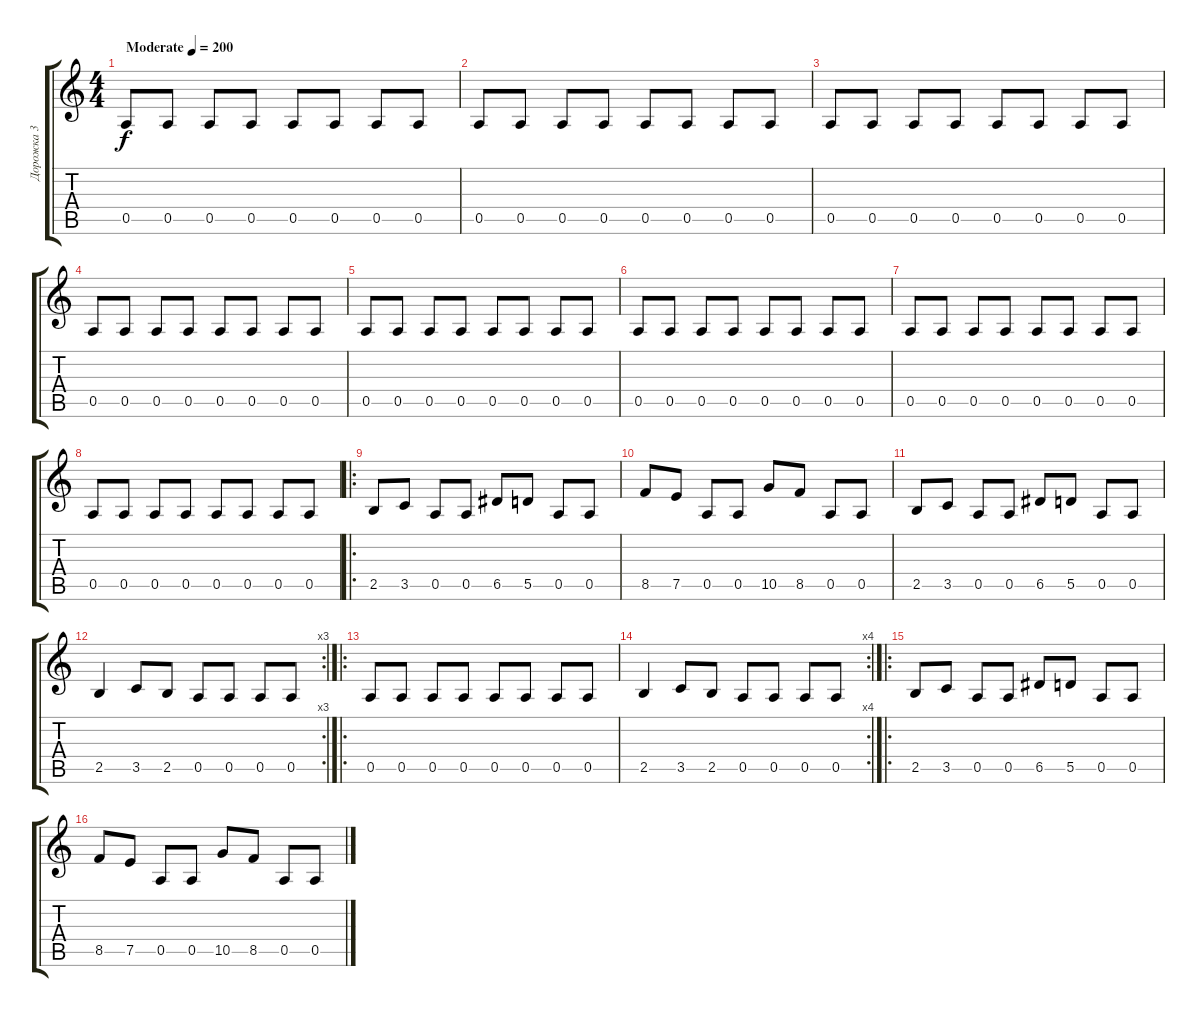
\track ("Дорожка 3" "Дорожка 3") {instrument electricbasspick}
\staff {score tabs}
\tuning (E4 B3 G3 D3 A2 E2) {hide}
\ts (4 4)
\tempo (200 "Moderate")
\clef g2
\ks c
0.5.8{dy f instrument electricbasspick} 0.5.8 0.5.8 0.5.8 0.5.8 0.5.8 0.5.8 0.5.8 |
0.5.8 0.5.8 0.5.8 0.5.8 0.5.8 0.5.8 0.5.8 0.5.8 |
0.5.8 0.5.8 0.5.8 0.5.8 0.5.8 0.5.8 0.5.8 0.5.8 |
0.5.8 0.5.8 0.5.8 0.5.8 0.5.8 0.5.8 0.5.8 0.5.8 |
0.5.8 0.5.8 0.5.8 0.5.8 0.5.8 0.5.8 0.5.8 0.5.8 |
0.5.8 0.5.8 0.5.8 0.5.8 0.5.8 0.5.8 0.5.8 0.5.8 |
0.5.8 0.5.8 0.5.8 0.5.8 0.5.8 0.5.8 0.5.8 0.5.8 |
0.5.8 0.5.8 0.5.8 0.5.8 0.5.8 0.5.8 0.5.8 0.5.8 |
\ro
2.5.8 3.5.8 0.5.8 0.5.8 6.5.8 5.5.8 0.5.8 0.5.8 |
8.5.8 7.5.8 0.5.8 0.5.8 10.5.8 8.5.8 0.5.8 0.5.8 |
2.5.8 3.5.8 0.5.8 0.5.8 6.5.8 5.5.8 0.5.8 0.5.8 |
\rc 3
2.5.4 3.5.8 2.5.8 0.5.8 0.5.8 0.5.8 0.5.8 |
\ro
0.5.8 0.5.8 0.5.8 0.5.8 0.5.8 0.5.8 0.5.8 0.5.8 |
\rc 4
2.5.4 3.5.8 2.5.8 0.5.8 0.5.8 0.5.8 0.5.8 |
\ro
2.5.8 3.5.8 0.5.8 0.5.8 6.5.8 5.5.8 0.5.8 0.5.8 |
8.5.8 7.5.8 0.5.8 0.5.8 10.5.8 8.5.8 0.5.8 0.5.8
